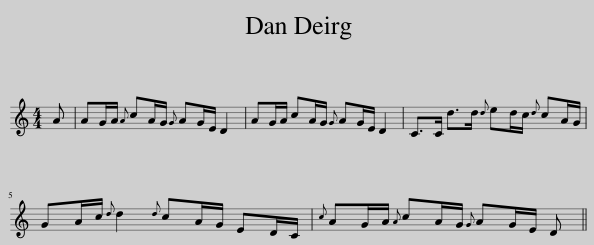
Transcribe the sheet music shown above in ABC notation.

X:1
L:1/8
M:4/4
I:linebreak $
K:C
V:1 treble
V:1
 A | AG/A/{A} cA/G/{G} AG/E/ D2 | AG/A/ cA/G/{G} AG/E/ D2 | C>C d>d{d} ed/c/{d} cA/G/ |$ GA/c/{d} d2{d} cA/G/ ED/C/ | %5
{c} AG/A/{A} cA/G/{G} AG/E/ D || %6
